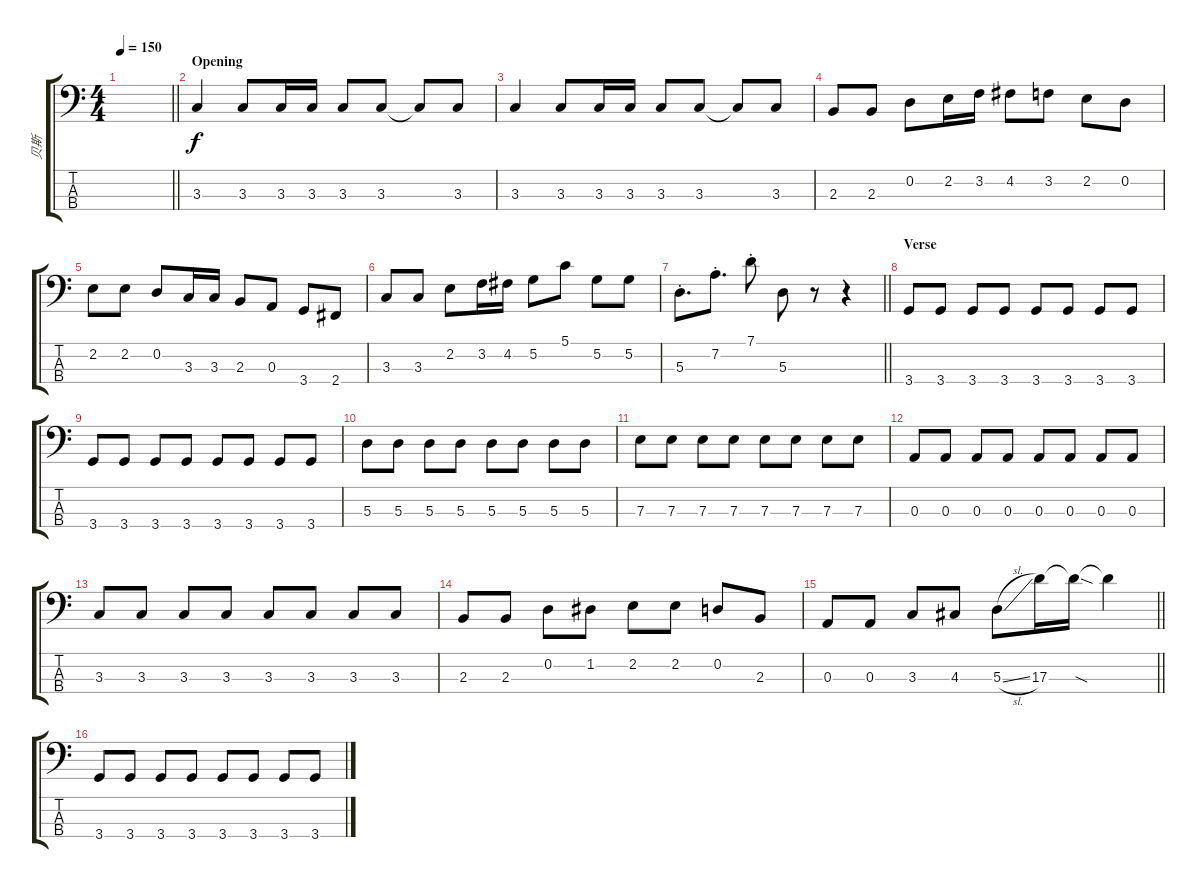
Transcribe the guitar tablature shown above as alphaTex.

\track ("贝斯" "贝斯") {instrument electricbassfinger}
\staff {score tabs}
\tuning (G2 D2 A1 E1) {hide}
\ts (4 4)
\tempo 150
\clef f4
\barLineRight lightlight
\ks c
|
\section ("" "Opening")
3.3.4 3.3.8 3.3.16 3.3.16 3.3.8 3.3.8 3.3{t}.8 3.3.8 |
3.3.4 3.3.8 3.3.16 3.3.16 3.3.8 3.3.8 3.3{t}.8 3.3.8 |
2.3.8 2.3.8 0.2.8 2.2.16 3.2.16 4.2.8 3.2.8 2.2.8 0.2.8 |
2.2.8 2.2.8 0.2.8 3.3.16 3.3.16 2.3.8 0.3.8 3.4.8 2.4.8 |
3.3.8 3.3.8 2.2.8 3.2.16 4.2.16 5.2.8 5.1.8 5.2.8 5.2.8 |
\barLineRight lightlight
5.3{st}.8{d} 7.2{st}.8{d} 7.1{st}.8 5.3.8 r.8 r.4 |
\section ("" "Verse")
3.4.8 3.4.8 3.4.8 3.4.8 3.4.8 3.4.8 3.4.8 3.4.8 |
3.4.8 3.4.8 3.4.8 3.4.8 3.4.8 3.4.8 3.4.8 3.4.8 |
5.3.8 5.3.8 5.3.8 5.3.8 5.3.8 5.3.8 5.3.8 5.3.8 |
7.3.8 7.3.8 7.3.8 7.3.8 7.3.8 7.3.8 7.3.8 7.3.8 |
0.3.8 0.3.8 0.3.8 0.3.8 0.3.8 0.3.8 0.3.8 0.3.8 |
3.3.8 3.3.8 3.3.8 3.3.8 3.3.8 3.3.8 3.3.8 3.3.8 |
2.3.8 2.3.8 0.2.8 1.2.8 2.2.8 2.2.8 0.2.8 2.3.8 |
\barLineRight lightlight
0.3.8 0.3.8 3.3.8 4.3.8 5.3{sl}.8 17.3.16 17.3{sod t}.16 17.3{t}.4 |
3.4.8 3.4.8 3.4.8 3.4.8 3.4.8 3.4.8 3.4.8 3.4.8
